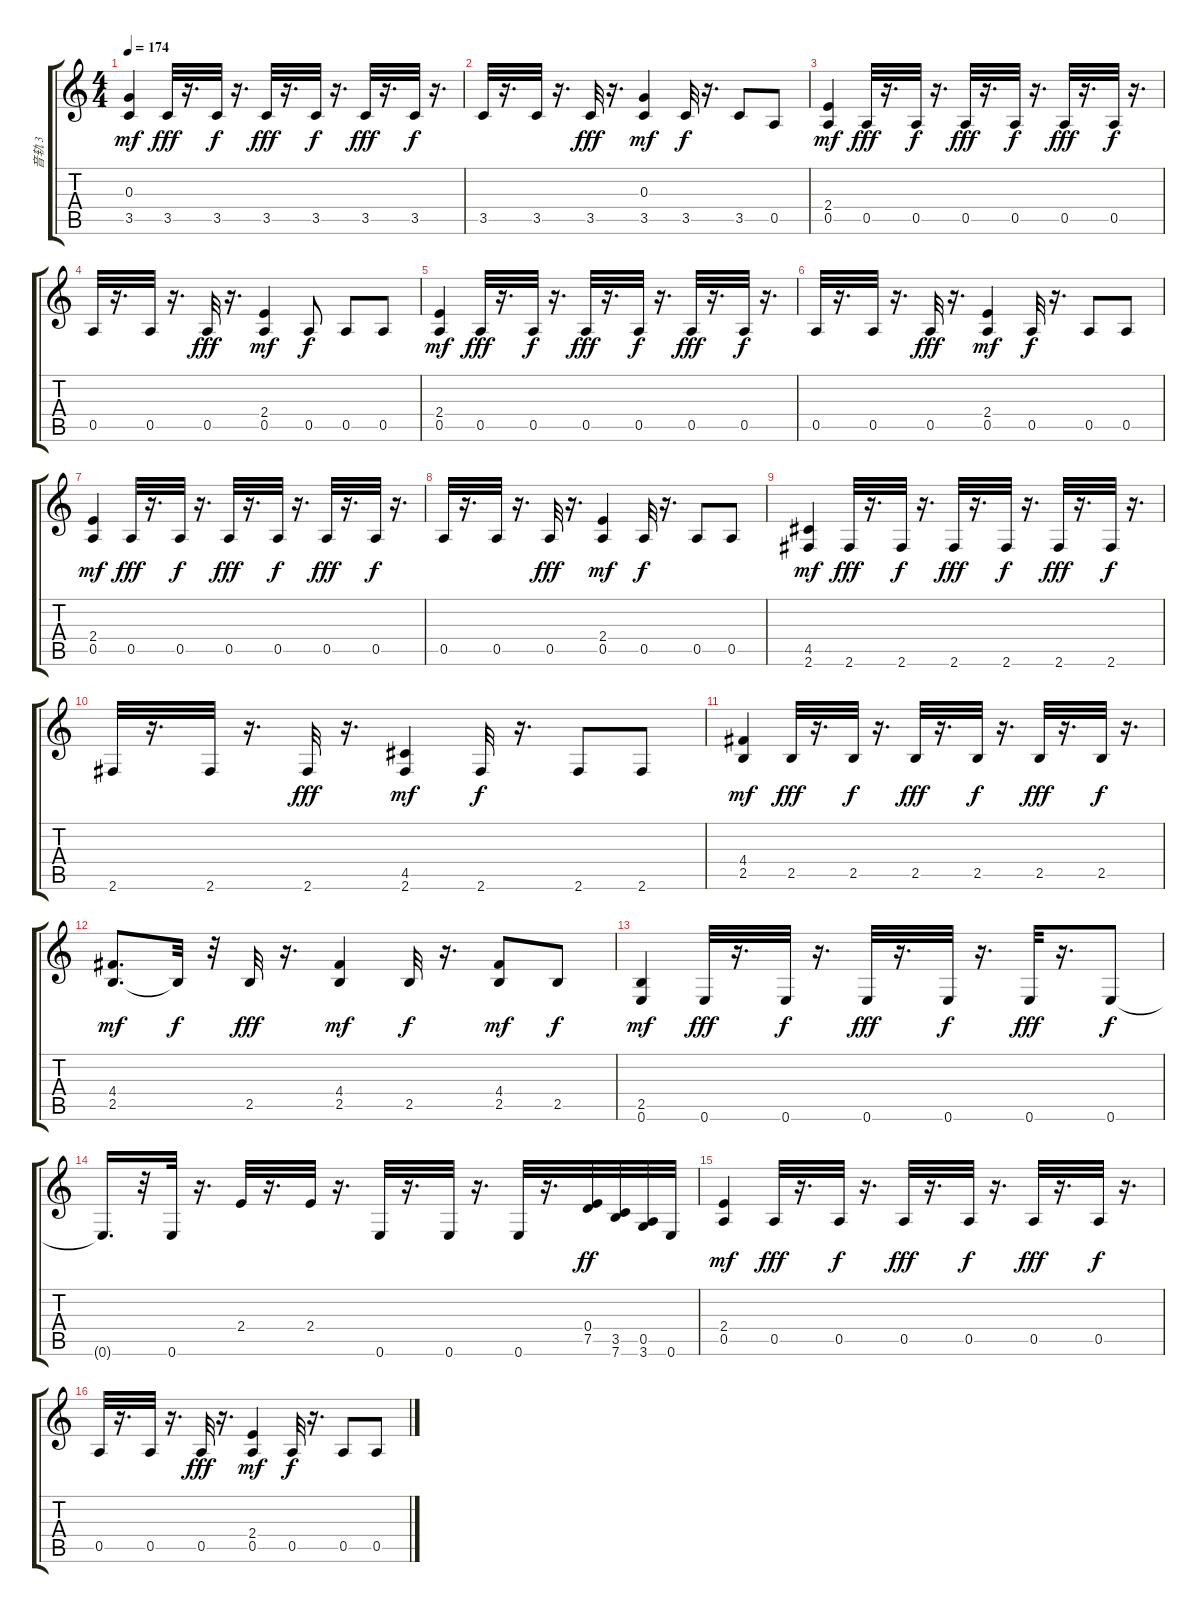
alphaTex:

\track ("音轨 3" "音轨 3") {instrument distortionguitar}
\staff {score tabs}
\tuning (E4 B3 G3 D3 A2 E2) {hide}
\ts (4 4)
\tempo 174
\clef g2
\ks c
(0.3 3.5).4{dy mf} 3.5.32{dy fff} r.16{d} 3.5.32{dy f} r.16{d} 3.5.32{dy fff} r.16{d} 3.5.32{dy f} r.16{d} 3.5.32{dy fff} r.16{d} 3.5.32{dy f} r.16{d} |
3.5.32 r.16{d} 3.5.32 r.16{d} 3.5.32{dy fff} r.16{d} (0.3 3.5).4{dy mf} 3.5.32{dy f} r.16{d} 3.5.8 0.5.8 |
(2.4 0.5).4{dy mf} 0.5.32{dy fff} r.16{d} 0.5.32{dy f} r.16{d} 0.5.32{dy fff} r.16{d} 0.5.32{dy f} r.16{d} 0.5.32{dy fff} r.16{d} 0.5.32{dy f} r.16{d} |
0.5.32 r.16{d} 0.5.32 r.16{d} 0.5.32{dy fff} r.16{d} (2.4 0.5).4{dy mf} 0.5.8{dy f} 0.5.8 0.5.8 |
(2.4 0.5).4{dy mf} 0.5.32{dy fff} r.16{d} 0.5.32{dy f} r.16{d} 0.5.32{dy fff} r.16{d} 0.5.32{dy f} r.16{d} 0.5.32{dy fff} r.16{d} 0.5.32{dy f} r.16{d} |
0.5.32 r.16{d} 0.5.32 r.16{d} 0.5.32{dy fff} r.16{d} (2.4 0.5).4{dy mf} 0.5.32{dy f} r.16{d} 0.5.8 0.5.8 |
(2.4 0.5).4{dy mf} 0.5.32{dy fff} r.16{d} 0.5.32{dy f} r.16{d} 0.5.32{dy fff} r.16{d} 0.5.32{dy f} r.16{d} 0.5.32{dy fff} r.16{d} 0.5.32{dy f} r.16{d} |
0.5.32 r.16{d} 0.5.32 r.16{d} 0.5.32{dy fff} r.16{d} (2.4 0.5).4{dy mf} 0.5.32{dy f} r.16{d} 0.5.8 0.5.8 |
(4.5 2.6).4{dy mf} 2.6.32{dy fff} r.16{d} 2.6.32{dy f} r.16{d} 2.6.32{dy fff} r.16{d} 2.6.32{dy f} r.16{d} 2.6.32{dy fff} r.16{d} 2.6.32{dy f} r.16{d} |
2.6.32 r.16{d} 2.6.32 r.16{d} 2.6.32{dy fff} r.16{d} (4.5 2.6).4{dy mf} 2.6.32{dy f} r.16{d} 2.6.8 2.6.8 |
(4.4 2.5).4{dy mf} 2.5.32{dy fff} r.16{d} 2.5.32{dy f} r.16{d} 2.5.32{dy fff} r.16{d} 2.5.32{dy f} r.16{d} 2.5.32{dy fff} r.16{d} 2.5.32{dy f} r.16{d} |
(4.4 2.5).8{d dy mf} 2.5{t}.32{dy f} r.32 2.5.32{dy fff} r.16{d} (4.4 2.5).4{dy mf} 2.5.32{dy f} r.16{d} (4.4 2.5).8{dy mf} 2.5.8{dy f} |
(2.5 0.6).4{dy mf} 0.6.32{dy fff} r.16{d} 0.6.32{dy f} r.16{d} 0.6.32{dy fff} r.16{d} 0.6.32{dy f} r.16{d} 0.6.32{dy fff} r.16{d} 0.6.8{dy f} |
0.6{t}.16{d} r.32 0.6.32 r.16{d} 2.4.32 r.16{d} 2.4.32 r.16{d} 0.6.32 r.16{d} 0.6.32 r.16{d} 0.6.32 r.16{d} (0.4 7.5).32{dy ff} (3.5 7.6).32 (0.5 3.6).32 0.6.32 |
(2.4 0.5).4{dy mf} 0.5.32{dy fff} r.16{d} 0.5.32{dy f} r.16{d} 0.5.32{dy fff} r.16{d} 0.5.32{dy f} r.16{d} 0.5.32{dy fff} r.16{d} 0.5.32{dy f} r.16{d} |
0.5.32 r.16{d} 0.5.32 r.16{d} 0.5.32{dy fff} r.16{d} (2.4 0.5).4{dy mf} 0.5.32{dy f} r.16{d} 0.5.8 0.5.8
